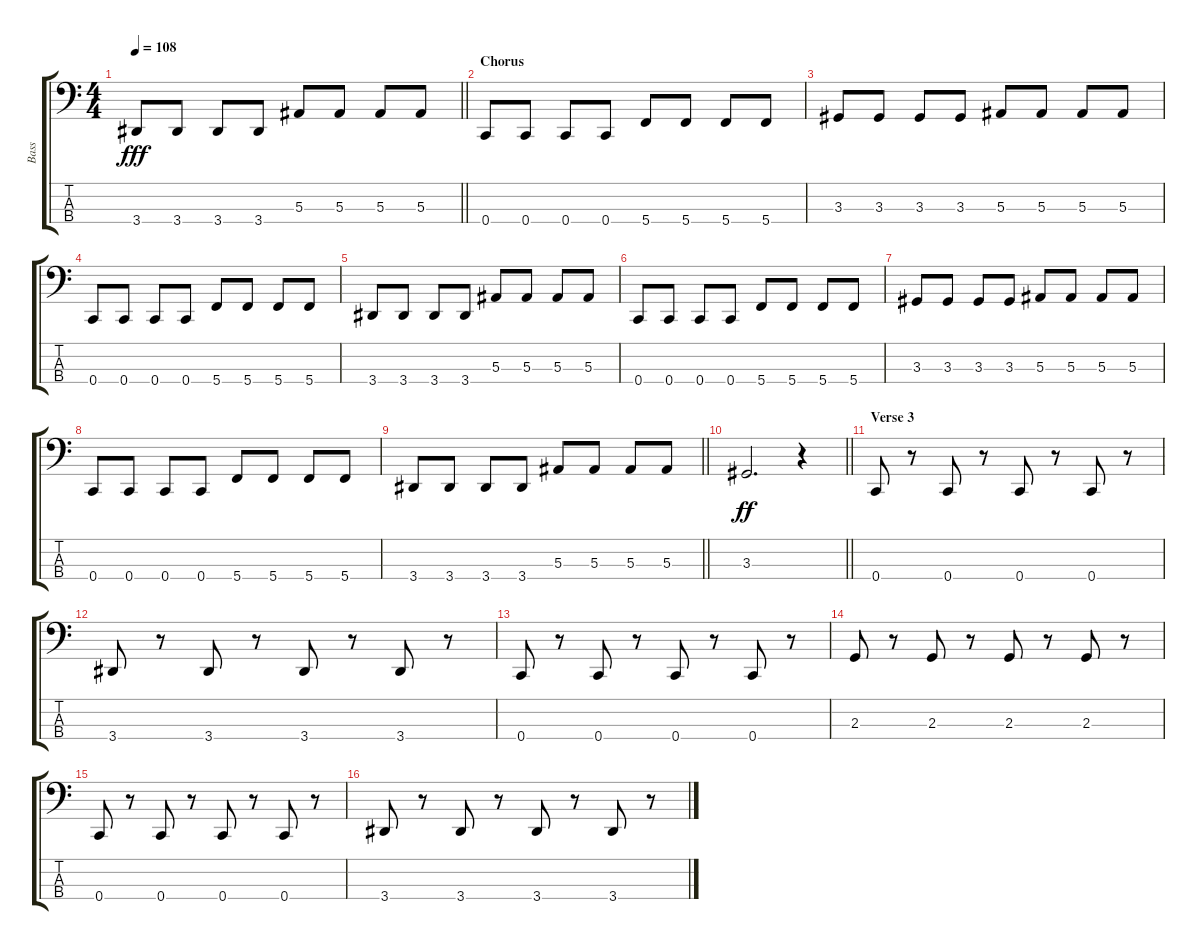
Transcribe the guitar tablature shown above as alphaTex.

\track ("Bass" "Bass") {instrument electricbasspick}
\staff {score tabs}
\tuning (Eb2 Bb1 F1 C1) {hide}
\ts (4 4)
\tempo 108
\clef f4
\barLineRight lightlight
\ks c
3.4.8{dy fff} 3.4.8 3.4.8 3.4.8 5.3.8 5.3.8 5.3.8 5.3.8 |
\section ("" "Chorus")
0.4.8 0.4.8 0.4.8 0.4.8 5.4.8 5.4.8 5.4.8 5.4.8 |
3.3.8 3.3.8 3.3.8 3.3.8 5.3.8 5.3.8 5.3.8 5.3.8 |
0.4.8 0.4.8 0.4.8 0.4.8 5.4.8 5.4.8 5.4.8 5.4.8 |
3.4.8 3.4.8 3.4.8 3.4.8 5.3.8 5.3.8 5.3.8 5.3.8 |
0.4.8 0.4.8 0.4.8 0.4.8 5.4.8 5.4.8 5.4.8 5.4.8 |
3.3.8 3.3.8 3.3.8 3.3.8 5.3.8 5.3.8 5.3.8 5.3.8 |
0.4.8 0.4.8 0.4.8 0.4.8 5.4.8 5.4.8 5.4.8 5.4.8 |
\barLineRight lightlight
3.4.8 3.4.8 3.4.8 3.4.8 5.3.8 5.3.8 5.3.8 5.3.8 |
\barLineRight lightlight
3.3.2{d dy ff} r.4 |
\section ("" "Verse 3")
0.4.8 r.8 0.4.8 r.8 0.4.8 r.8 0.4.8 r.8 |
3.4.8 r.8 3.4.8 r.8 3.4.8 r.8 3.4.8 r.8 |
0.4.8 r.8 0.4.8 r.8 0.4.8 r.8 0.4.8 r.8 |
2.3.8 r.8 2.3.8 r.8 2.3.8 r.8 2.3.8 r.8 |
0.4.8 r.8 0.4.8 r.8 0.4.8 r.8 0.4.8 r.8 |
3.4.8 r.8 3.4.8 r.8 3.4.8 r.8 3.4.8 r.8
